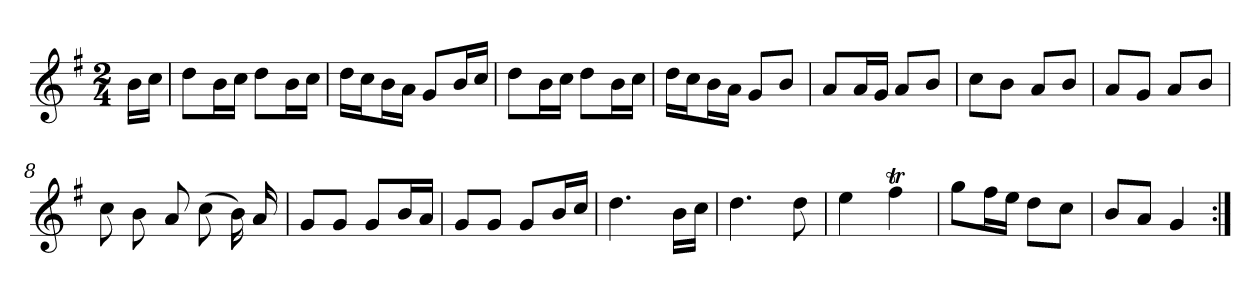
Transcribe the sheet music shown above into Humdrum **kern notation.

**kern
*part1
*staff1
*clefG2
*k[f#]
*G:
*M2/4
*MM120
=
16b\LL
16cc\JJ
=1
8dd\L
16b\L
16cc\JJ
8dd\L
16b\L
16cc\JJ
=2
16dd\LL
16cc\J
16b\L
16a\JJ
8g/L
16b/L
16cc/JJ
=3
8dd\L
16b\L
16cc\JJ
8dd\L
16b\L
16cc\JJ
=4
16dd\LL
16cc\J
16b\L
16a\JJ
8g/L
8b/J
=5
8a/L
16a/L
16g/JJ
8a/L
8b/J
=6
8cc\L
8b\J
8a/L
8b/J
=7
8a/L
8g/J
8a/L
8b/J
=8
8cc
8b
8a
(8cc
16b)
16a
=9
8g/L
8g/J
8g/L
16b/L
16a/JJ
=10
8g/L
8g/J
8g/L
16b/L
16cc/JJ
=11
4.dd
16b\LL
16cc\JJ
=12
4.dd
8dd
=13
4ee
4ff#t
=14
8gg\L
16ff#\L
16ee\JJ
8dd\L
8cc\J
=15
8b/L
8a/J
4g
=:|!
*-
